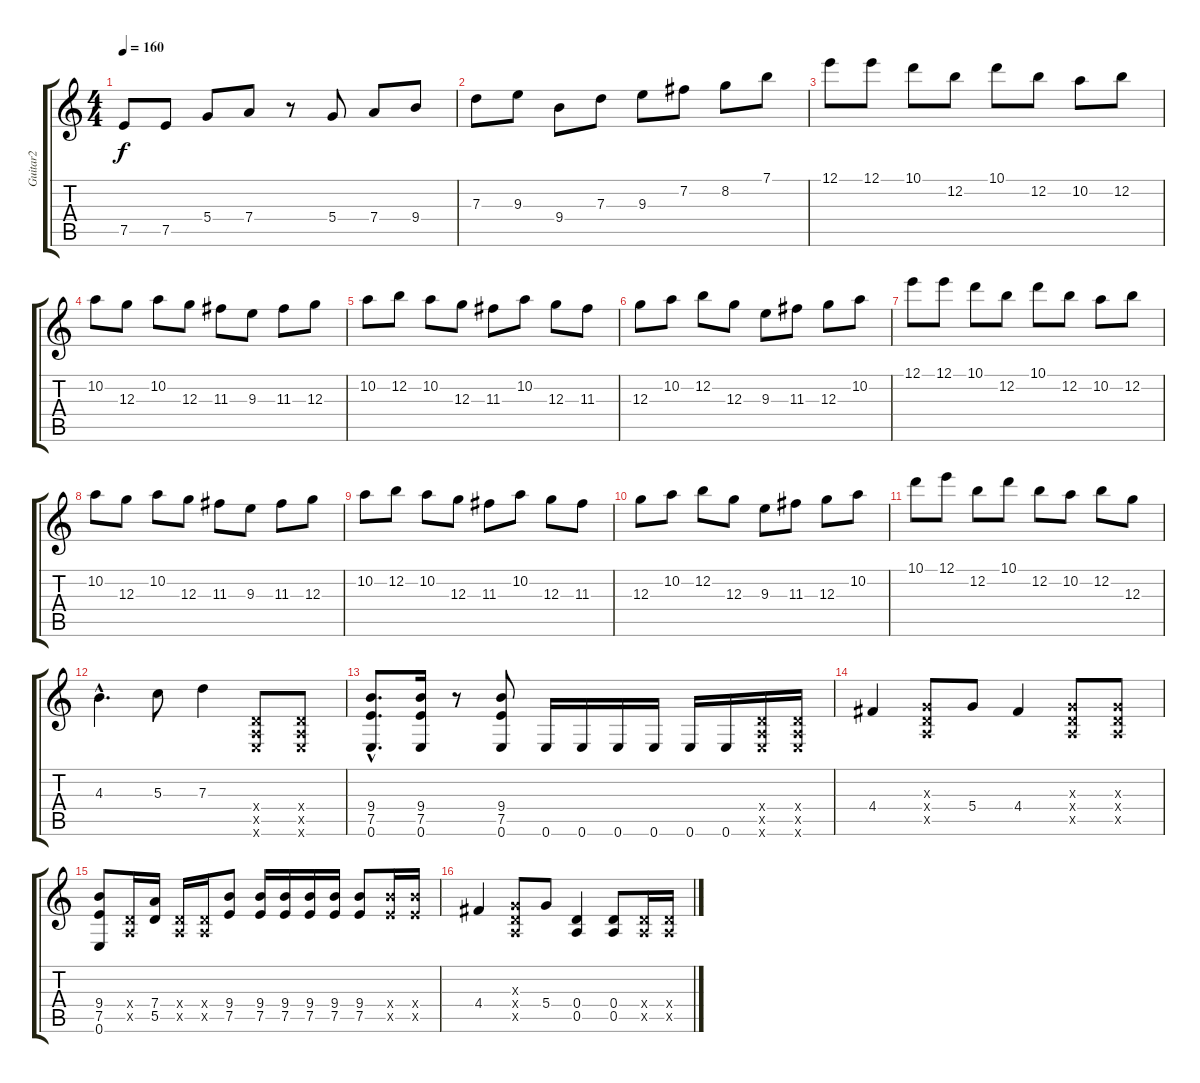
\track ("Guitar2" "Guitar2") {instrument electricguitarmuted}
\staff {score tabs}
\tuning (E4 B3 G3 D3 A2 E2) {hide}
\ts (4 4)
\tempo 160
\clef g2
\ks c
7.5.8{dy f} 7.5.8 5.4.8 7.4.8 r.8 5.4.8 7.4.8 9.4.8 |
7.3.8 9.3.8 9.4.8 7.3.8 9.3.8 7.2.8 8.2.8 7.1.8 |
12.1.8{instrument electricguitarmuted} 12.1.8 10.1.8 12.2.8 10.1.8 12.2.8 10.2.8 12.2.8 |
10.2.8 12.3.8 10.2.8 12.3.8 11.3.8 9.3.8 11.3.8 12.3.8 |
10.2.8 12.2.8 10.2.8 12.3.8 11.3.8 10.2.8 12.3.8 11.3.8 |
12.3.8 10.2.8 12.2.8 12.3.8 9.3.8 11.3.8 12.3.8 10.2.8 |
12.1.8 12.1.8 10.1.8 12.2.8 10.1.8 12.2.8 10.2.8 12.2.8 |
10.2.8 12.3.8 10.2.8 12.3.8 11.3.8 9.3.8 11.3.8 12.3.8 |
10.2.8 12.2.8 10.2.8 12.3.8 11.3.8 10.2.8 12.3.8 11.3.8 |
12.3.8 10.2.8 12.2.8 12.3.8 9.3.8 11.3.8 12.3.8 10.2.8 |
10.1.8 12.1.8 12.2.8 10.1.8 12.2.8 10.2.8 12.2.8 12.3.8 |
4.3{hac}.4{d instrument distortionguitar} 5.3.8 7.3.4 (0.4{x} 0.5{x} 0.6{x}).8 (0.4{x} 0.5{x} 0.6{x}).8 |
(9.4{hac} 7.5{hac} 0.6{hac}).8{d} (9.4 7.5 0.6).16 r.8 (9.4 7.5 0.6).8 0.6.16 0.6.16 0.6.16 0.6.16 0.6.16 0.6.16 (0.4{x} 0.5{x} 0.6{x}).16 (0.4{x} 0.5{x} 0.6{x}).16 |
4.4.4 (0.3{x} 0.4{x} 0.5{x}).8 5.4.8 4.4.4 (0.3{x} 0.4{x} 0.5{x}).8 (0.3{x} 0.4{x} 0.5{x}).8 |
(9.4 7.5 0.6).8 (0.4{x} 0.5{x}).16 (7.4 5.5).16 (0.4{x} 0.5{x}).16 (0.4{x} 0.5{x}).16 (9.4 7.5).8 (9.4 7.5).16 (9.4 7.5).16 (9.4 7.5).16 (9.4 7.5).16 (9.4 7.5).8 (9.4{x} 7.5{x}).16 (9.4{x} 7.5{x}).16 |
4.4.4 (0.3{x} 0.4{x} 0.5{x}).8 5.4.8 (0.4 0.5).4 (0.4 0.5).8 (0.4{x} 0.5{x}).16 (0.4{x} 0.5{x}).16
